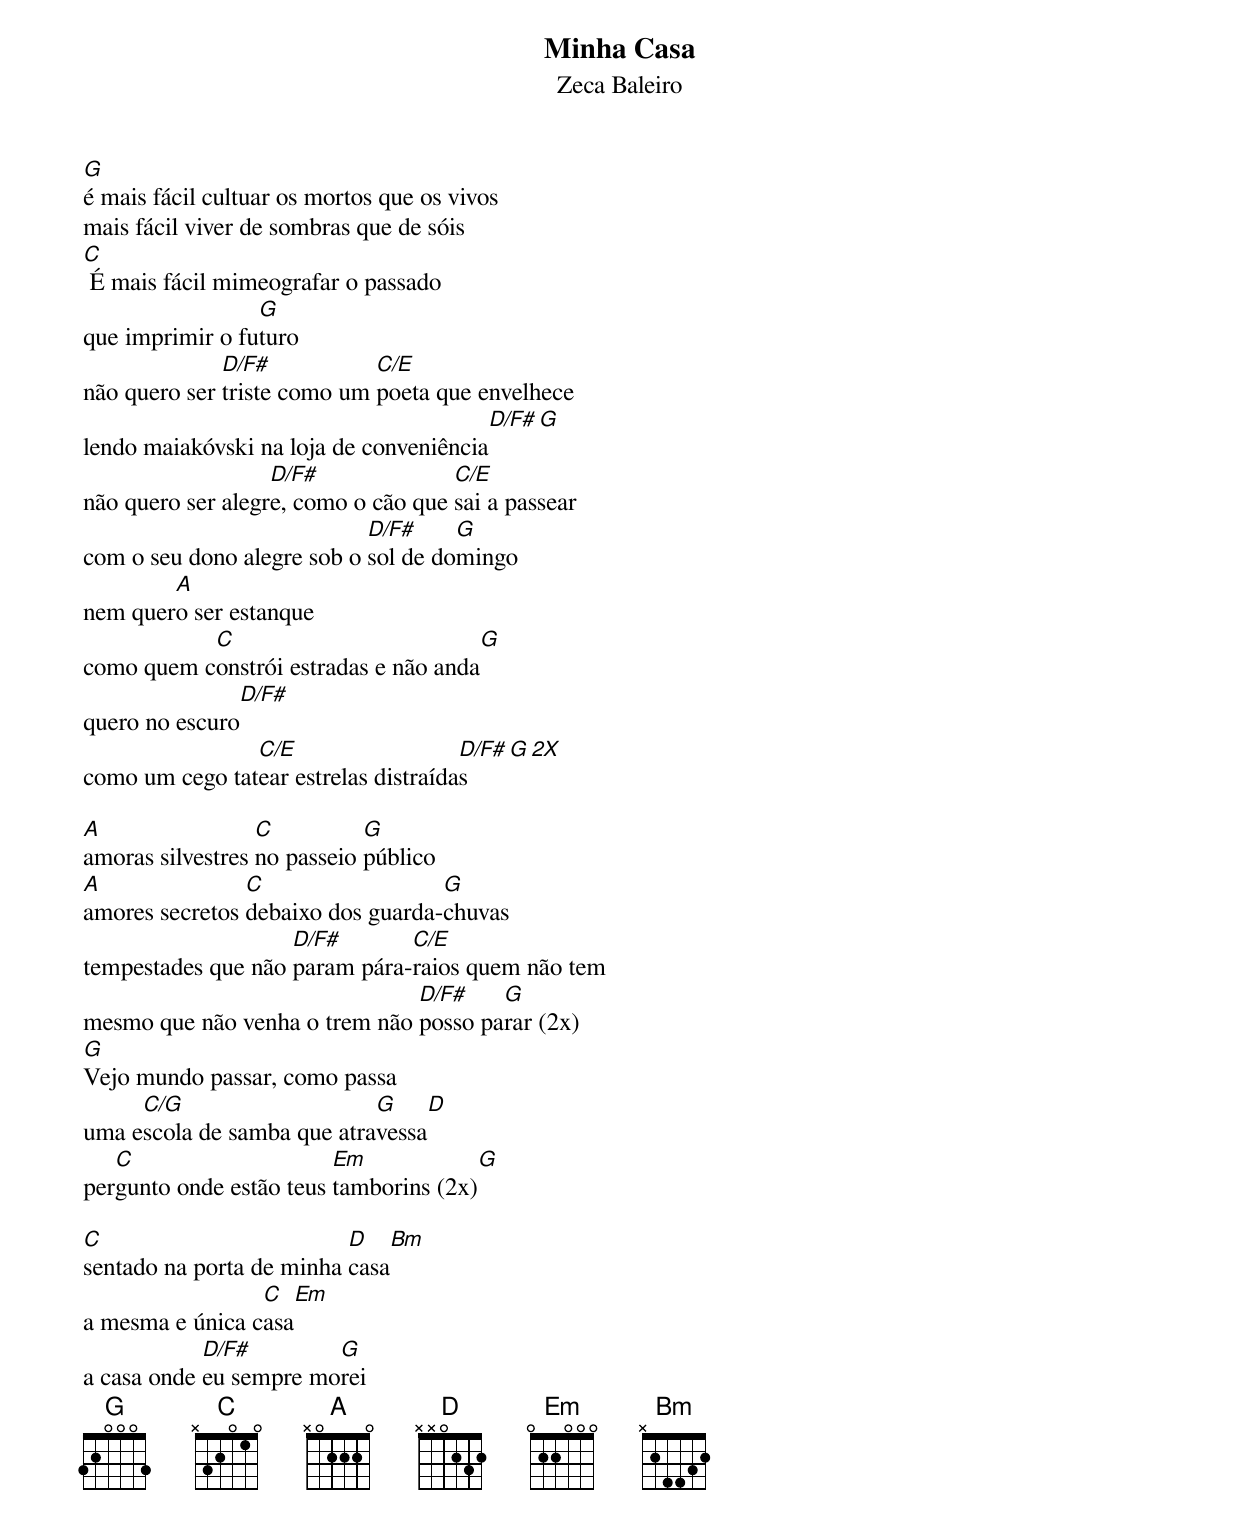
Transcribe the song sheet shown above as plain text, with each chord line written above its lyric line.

Minha Casa
Zeca Baleiro

G
é mais fácil cultuar os mortos que os vivos
mais fácil viver de sombras que de sóis
C
 É mais fácil mimeografar o passado
                 G
que imprimir o futuro
              D/F#           C/E
não quero ser triste como um poeta que envelhece
                                         D/F#     G
lendo maiakóvski na loja de conveniência
                   D/F#              C/E
não quero ser alegre, como o cão que sai a passear
                            D/F#     G
com o seu dono alegre sob o sol de domingo
        A
nem quero ser estanque
           C                           G
como quem constrói estradas e não anda
                  D/F#
quero no escuro
                C/E                   D/F#   G   2X
como um cego tatear estrelas distraídas

A                 C          G
amoras silvestres no passeio público
A               C                  G
amores secretos debaixo dos guarda-chuvas
                    D/F#       C/E
tempestades que não param pára-raios quem não tem
                               D/F#    G
mesmo que não venha o trem não posso parar (2x)
G
Vejo mundo passar, como passa
     C/G                    G     D
uma escola de samba que atravessa
   C                     Em            G
pergunto onde estão teus tamborins (2x)

C                         D     Bm
sentado na porta de minha casa
                 C              Em
a mesma e única casa
            D/F#        G
a casa onde eu sempre morei
